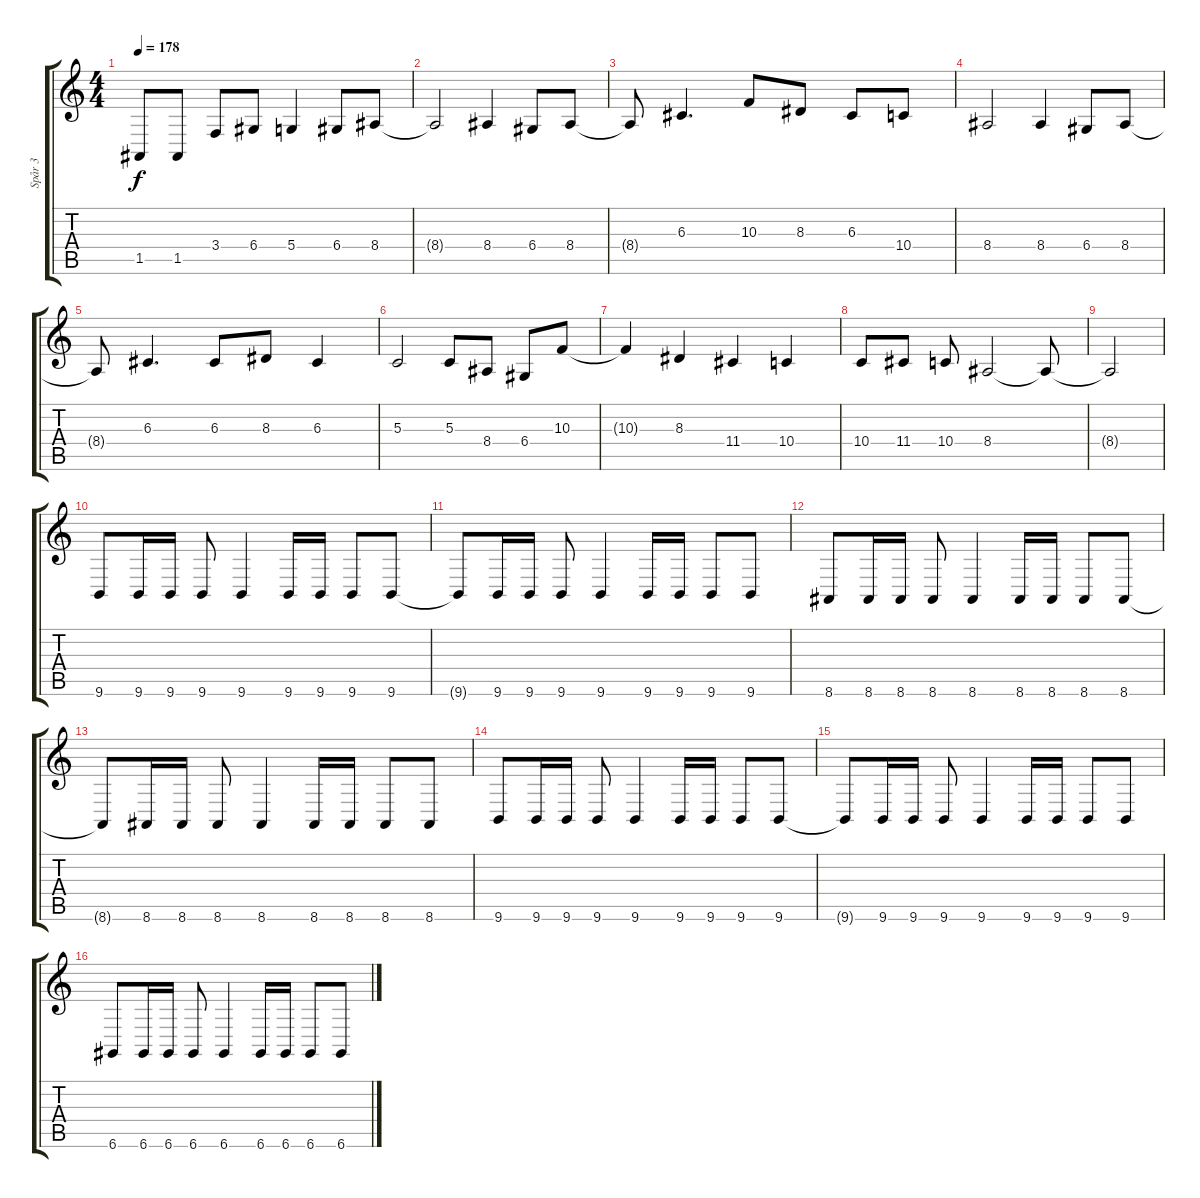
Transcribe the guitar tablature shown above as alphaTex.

\track ("Spår 3" "Spår 3") {instrument lead2sawtooth}
\staff {score tabs}
\tuning (E4 B3 G3 D3 A2 D2) {hide}
\ts (4 4)
\tempo 178
\clef g2
\ks c
1.5{t}.8{dy f} 1.5.8 3.4.8 6.4.8 5.4.4 6.4.8 8.4.8 |
8.4{t}.2 8.4.4 6.4.8 8.4.8 |
8.4{t}.8 6.3.4{d} 10.3.8 8.3.8 6.3.8 10.4.8 |
8.4.2 8.4.4 6.4.8 8.4.8 |
8.4{t}.8 6.3.4{d} 6.3.8 8.3.8 6.3.4 |
5.3.2 5.3.8 8.4.8 6.4.8 10.3.8 |
10.3{t}.4 8.3.4 11.4.4 10.4.4 |
10.4.8 11.4.8 10.4.8 8.4.2 8.4{t}.8 |
8.4{t}.2 |
9.6.8 9.6.16 9.6.16 9.6.8 9.6.4 9.6.16 9.6.16 9.6.8 9.6.8 |
9.6{t}.8 9.6.16 9.6.16 9.6.8 9.6.4 9.6.16 9.6.16 9.6.8 9.6.8 |
8.6.8 8.6.16 8.6.16 8.6.8 8.6.4 8.6.16 8.6.16 8.6.8 8.6.8 |
8.6{t}.8 8.6.16 8.6.16 8.6.8 8.6.4 8.6.16 8.6.16 8.6.8 8.6.8 |
9.6.8 9.6.16 9.6.16 9.6.8 9.6.4 9.6.16 9.6.16 9.6.8 9.6.8 |
9.6{t}.8 9.6.16 9.6.16 9.6.8 9.6.4 9.6.16 9.6.16 9.6.8 9.6.8 |
6.6.8 6.6.16 6.6.16 6.6.8 6.6.4 6.6.16 6.6.16 6.6.8 6.6.8
